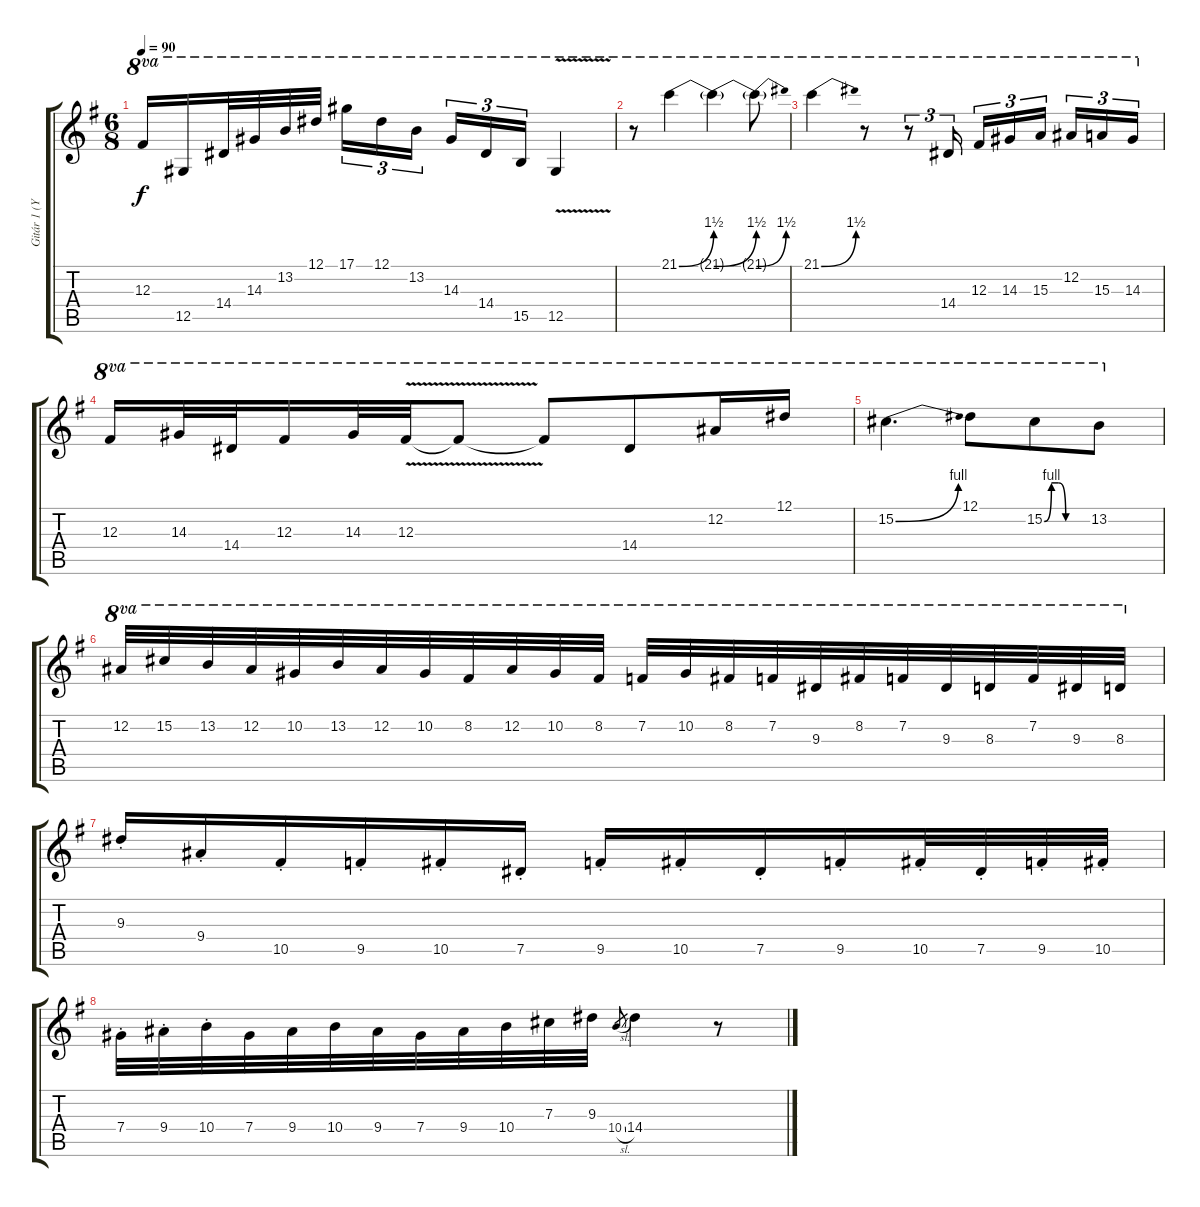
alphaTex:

\track ("Gitár 1 (Yngwie Malmsteen)" "Gitár 1 (Y") {instrument distortionguitar}
\staff {score tabs}
\tuning (Eb4 Bb3 Gb3 Db3 Ab2 Eb2) {hide}
\ts (6 8)
\tempo 90
\clef g2
\ks g
12.3{t}.16{ot 8va dy f} 12.5.16{ot 8va} 14.4.32{ot 8va} 14.3.32{ot 8va} 13.2.32{ot 8va} 12.1.32{ot 8va beam splitsecondary} 17.1.16{tu (3 2) ot 8va} 12.1.16{tu (3 2) ot 8va} 13.2.16{tu (3 2) ot 8va} 14.3.16{tu (3 2) ot 8va} 14.4.16{tu (3 2) ot 8va} 15.5.16{tu (3 2) ot 8va} 12.5{v}.4{ot 8va} |
r.8{ot 8va} 21.1{be (bend 0 0 60 6)}.4{ot 8va} 21.1{be (bend 0 0 60 6) t}.4{ot 8va} 21.1{be (bend 0 0 60 6) t}.8{ot 8va} |
21.1{be (bend 0 0 60 6)}.4{ot 8va} r.8{ot 8va} r.8{tu (3 2) ot 8va} 14.4.16{tu (3 2) ot 8va beam splitsecondary} 12.3.16{tu (3 2) ot 8va} 14.3.16{tu (3 2) ot 8va} 15.3.16{tu (3 2) ot 8va beam splitsecondary} 12.2.16{tu (3 2) ot 8va} 15.3.16{tu (3 2) ot 8va} 14.3.16{tu (3 2) ot 8va} |
12.3.16{ot 8va} 14.3.32{ot 8va} 14.4.32{ot 8va} 12.3.16{ot 8va} 14.3.32{ot 8va} 12.3{v}.32{ot 8va} 12.3{t}.8{ot 8va} 12.3{t}.8{ot 8va} 14.4.8{ot 8va} 12.2.16{ot 8va} 12.1.16{ot 8va} |
15.2{be (bend 0 0 60 4)}.4{d ot 8va} 12.1.8{ot 8va} 15.2{be (custom 0 0 10 4 20 4 30 0 60 0)}.8{ot 8va} 13.2.8{ot 8va} |
12.2.32{ot 8va} 15.2.32{ot 8va} 13.2.32{ot 8va} 12.2.32{ot 8va} 10.2.32{ot 8va} 13.2.32{ot 8va} 12.2.32{ot 8va} 10.2.32{ot 8va} 8.2.32{ot 8va} 12.2.32{ot 8va} 10.2.32{ot 8va} 8.2.32{ot 8va} 7.2.32{ot 8va} 10.2.32{ot 8va} 8.2.32{ot 8va} 7.2.32{ot 8va} 9.3.32{ot 8va} 8.2.32{ot 8va} 7.2.32{ot 8va} 9.3.32{ot 8va} 8.3.32{ot 8va} 7.2.32{ot 8va} 9.3.32{ot 8va} 8.3.32{ot 8va} |
9.3{st}.16 9.4{st}.16 10.5{st}.16 9.5{st}.16 10.5{st}.16 7.5{st}.16 9.5{st}.16 10.5{st}.16 7.5{st}.16 9.5{st}.16 10.5{st}.32 7.5{st}.32 9.5{st}.32 10.5{st}.32 |
7.4{st}.32 9.4{st}.32 10.4{st}.32 7.4.32 9.4.32 10.4.32 9.4.32 7.4.32 9.4.32 10.4.32 7.3.32 9.3.32 10.4{sl}.8{gr} 14.4.4 r.8
